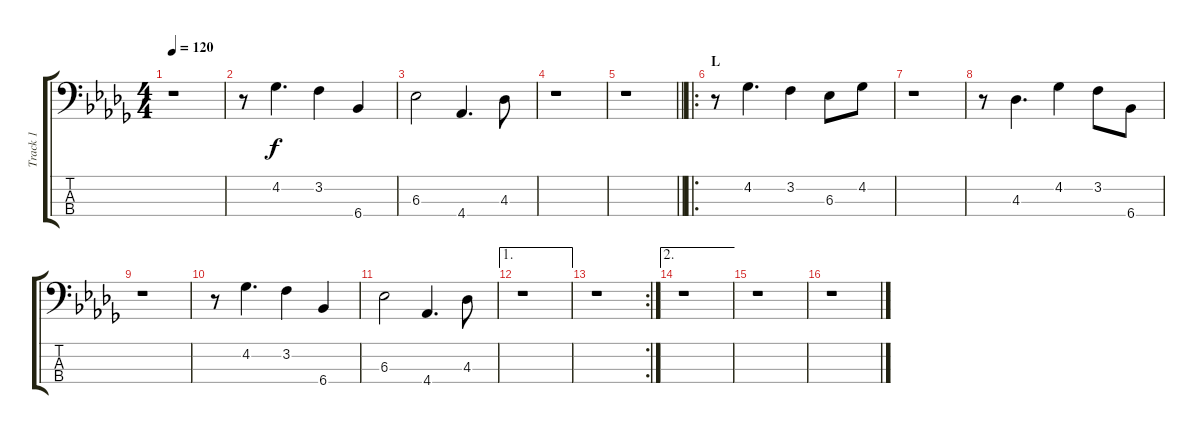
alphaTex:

\track ("Track 1" "Track 1") {instrument electricbassfinger}
\staff {score tabs}
\tuning (G2 D2 A1 E1) {hide}
\ts (4 4)
\tempo 120
\clef f4
\ks db
r.1{dy f} |
r.8 4.2.4{d} 3.2.4 6.4.4 |
6.3.2 4.4.4{d} 4.3.8 |
r.1 |
\barLineRight lightlight
r.1 |
\ro
\section ("" "L")
r.8 4.2.4{d} 3.2.4 6.3.8 4.2.8 |
r.1 |
r.8 4.3.4{d} 4.2.4 3.2.8 6.4.8 |
r.1 |
r.8 4.2.4{d} 3.2.4 6.4.4 |
6.3.2 4.4.4{d} 4.3.8 |
\ae 1
r.1 |
\rc 2
r.1 |
\ae 2
r.1 |
r.1 |
r.1
